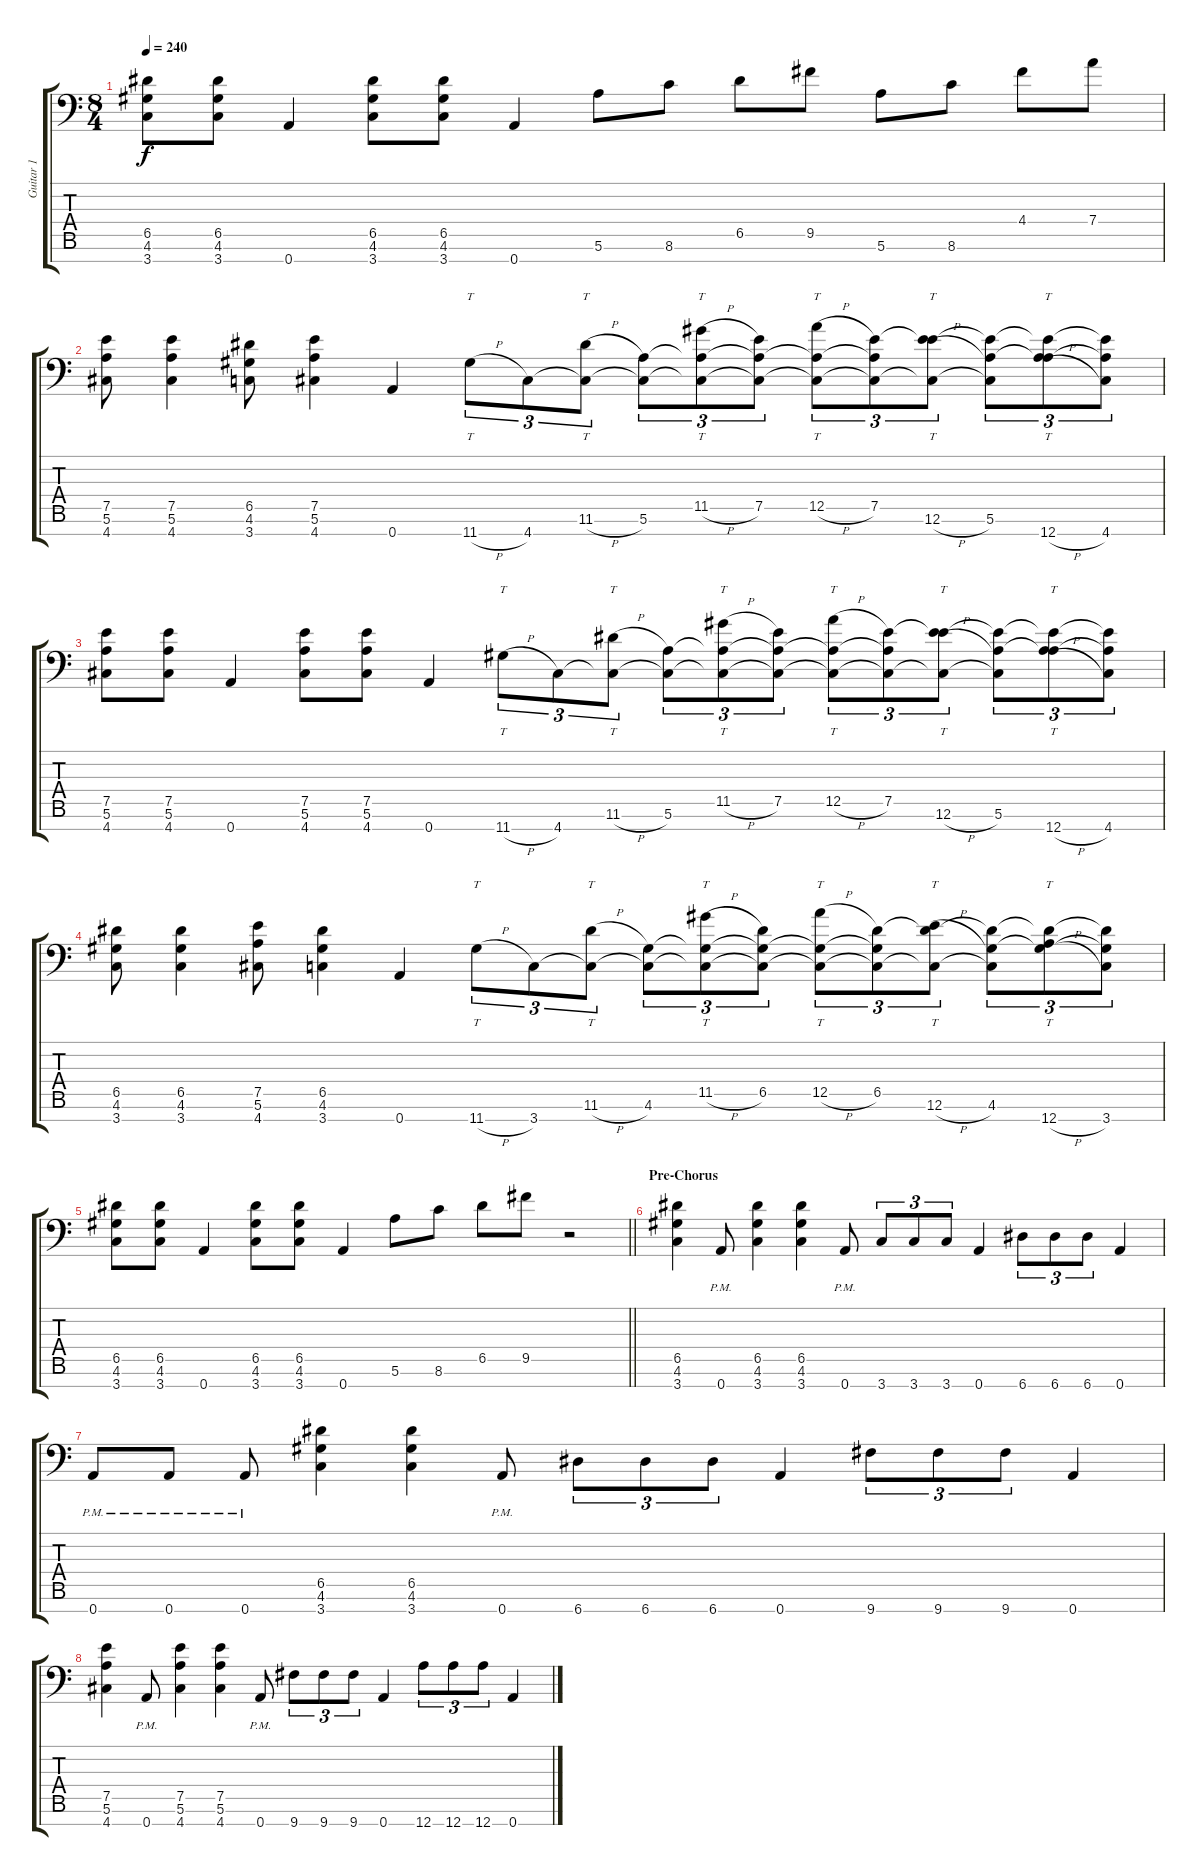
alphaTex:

\track ("Guitar 1" "Guitar 1") {instrument overdrivenguitar}
\staff {score tabs}
\tuning (E4 B3 G3 D3 A2 E2 A1) {hide}
\ts (8 4)
\tempo 240
\clef f4
\ks c
(6.5 4.6 3.7).8{dy f} (6.5 4.6 3.7).8 0.7.4 (6.5 4.6 3.7).8 (6.5 4.6 3.7).8 0.7.4 5.6.8 8.6.8 6.5.8 9.5.8 5.6.8 8.6.8 4.4.8 7.4.8 |
(7.5 5.6 4.7).8 (7.5 5.6 4.7).4 (6.5 4.6 3.7).8 (7.5 5.6 4.7).4 0.7.4 11.7{h}.8{tt tu (3 2)} 4.7.8{tu (3 2)} (11.6{h} 4.7{t}).8{tt tu (3 2)} (5.6 4.7{t}).8{tu (3 2)} (11.5{h} 5.6{t} 4.7{t}).8{tt tu (3 2)} (7.5 5.6{t} 4.7{t}).8{tu (3 2)} (12.5{h} 5.6{t} 4.7{t}).8{tt tu (3 2)} (7.5 5.6{t} 4.7{t}).8{tu (3 2)} (7.5{t} 12.6{h} 4.7{t}).8{tt tu (3 2)} (7.5{t} 5.6 4.7{t}).8{tu (3 2)} (7.5{t} 5.6{t} 12.7{h}).8{tt tu (3 2)} (7.5{t} 5.6{t} 4.7).8{tu (3 2)} |
(7.5 5.6 4.7).8 (7.5 5.6 4.7).8 0.7.4 (7.5 5.6 4.7).8 (7.5 5.6 4.7).8 0.7.4 11.7{h}.8{tt tu (3 2)} 4.7.8{tu (3 2)} (11.6{h} 4.7{t}).8{tt tu (3 2)} (5.6 4.7{t}).8{tu (3 2)} (11.5{h} 5.6{t} 4.7{t}).8{tt tu (3 2)} (7.5 5.6{t} 4.7{t}).8{tu (3 2)} (12.5{h} 5.6{t} 4.7{t}).8{tt tu (3 2)} (7.5 5.6{t} 4.7{t}).8{tu (3 2)} (7.5{t} 12.6{h} 4.7{t}).8{tt tu (3 2)} (7.5{t} 5.6 4.7{t}).8{tu (3 2)} (7.5{t} 5.6{t} 12.7{h}).8{tt tu (3 2)} (7.5{t} 5.6{t} 4.7).8{tu (3 2)} |
(6.5 4.6 3.7).8 (6.5 4.6 3.7).4 (7.5 5.6 4.7).8 (6.5 4.6 3.7).4 0.7.4 11.7{h}.8{tt tu (3 2)} 3.7.8{tu (3 2)} (11.6{h} 3.7{t}).8{tt tu (3 2)} (4.6 3.7{t}).8{tu (3 2)} (11.5{h} 4.6{t} 3.7{t}).8{tt tu (3 2)} (6.5 4.6{t} 3.7{t}).8{tu (3 2)} (12.5{h} 4.6{t} 3.7{t}).8{tt tu (3 2)} (6.5 4.6{t} 3.7{t}).8{tu (3 2)} (6.5{t} 12.6{h} 3.7{t}).8{tt tu (3 2)} (6.5{t} 4.6 3.7{t}).8{tu (3 2)} (6.5{t} 4.6{t} 12.7{h}).8{tt tu (3 2)} (6.5{t} 4.6{t} 3.7).8{tu (3 2)} |
\barLineRight lightlight
(6.5 4.6 3.7).8 (6.5 4.6 3.7).8 0.7.4 (6.5 4.6 3.7).8 (6.5 4.6 3.7).8 0.7.4 5.6.8 8.6.8 6.5.8 9.5.8 r.2 |
\section ("" "Pre-Chorus")
(6.5 4.6 3.7).4 0.7{pm}.8 (6.5 4.6 3.7).4 (6.5 4.6 3.7).4 0.7{pm}.8 3.7.8{tu (3 2)} 3.7.8{tu (3 2)} 3.7.8{tu (3 2)} 0.7.4 6.7.8{tu (3 2)} 6.7.8{tu (3 2)} 6.7.8{tu (3 2)} 0.7.4 |
0.7{pm}.8 0.7{pm}.8 0.7{pm}.8 (6.5 4.6 3.7).4 (6.5 4.6 3.7).4 0.7{pm}.8 6.7.8{tu (3 2)} 6.7.8{tu (3 2)} 6.7.8{tu (3 2)} 0.7.4 9.7.8{tu (3 2)} 9.7.8{tu (3 2)} 9.7.8{tu (3 2)} 0.7.4 |
(7.5 5.6 4.7).4 0.7{pm}.8 (7.5 5.6 4.7).4 (7.5 5.6 4.7).4 0.7{pm}.8 9.7.8{tu (3 2)} 9.7.8{tu (3 2)} 9.7.8{tu (3 2)} 0.7.4 12.7.8{tu (3 2)} 12.7.8{tu (3 2)} 12.7.8{tu (3 2)} 0.7.4
